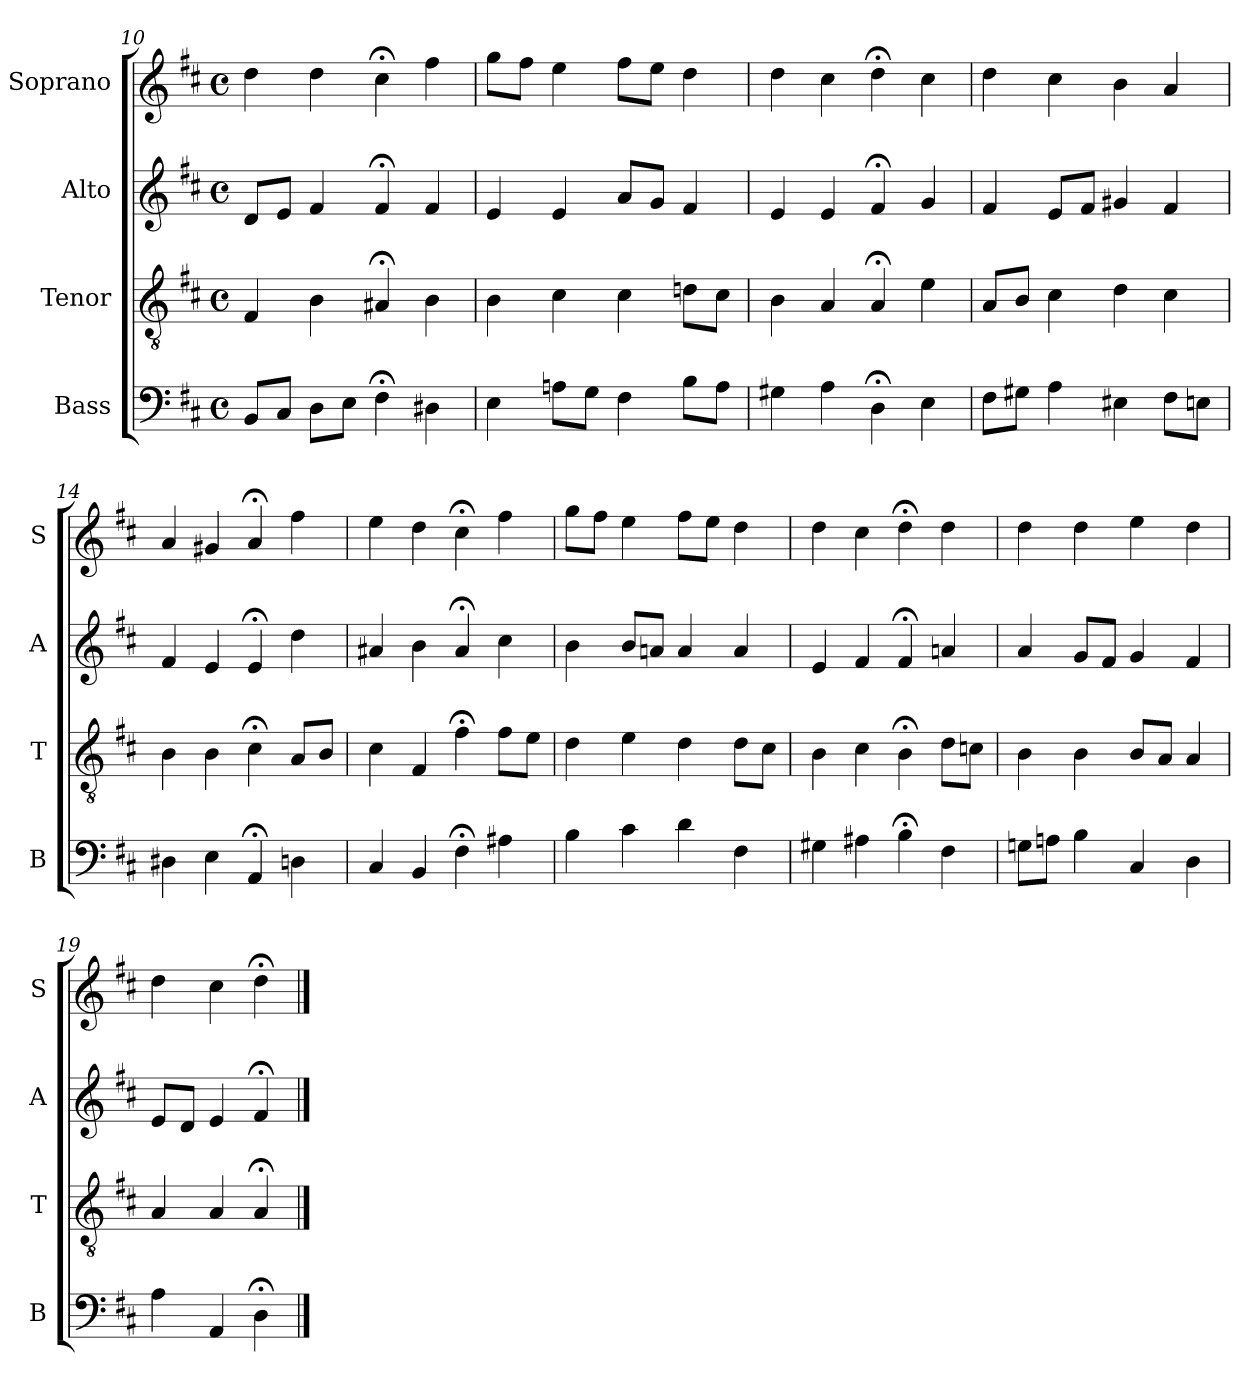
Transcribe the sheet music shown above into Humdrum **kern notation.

**kern	**kern	**kern	**kern
*part4	*part3	*part2	*part1
*staff4	*staff3	*staff2	*staff1
*I"Bass	*I"Tenor	*I"Alto	*I"Soprano
*I'B	*I'T	*I'A	*I'S
*clefF4	*clefGv2	*clefG2	*clefG2
*k[f#c#]	*k[f#c#]	*k[f#c#]	*k[f#c#]
*D:	*D:	*D:	*D:
*M4/4	*M4/4	*M4/4	*M4/4
*met(c)	*met(c)	*met(c)	*met(c)
=10	=10	=10	=10
8BBL	4F#	8dL	4dd
8C#J	.	8eJ	.
8DL	4B	4f#	4dd
8EJ	.	.	.
4F#;<	4A#X;<	4f#;<	4cc#;<
4D#X	4B	4f#	4ff#
=11	=11	=11	=11
4E	4B	4e	8ggL
.	.	.	8ff#J
8AnL	4c#	4e	4ee
8GJ	.	.	.
4F#	4c#	8aL	8ff#L
.	.	8gJ	8eeJ
8BL	8dnL	4f#	4dd
8AJ	8c#J	.	.
=12	=12	=12	=12
4G#X	4B	4e	4dd
4A	4A	4e	4cc#
4D;<	4A;<	4f#;<	4dd;<
4Ei	4ei	4gi	4cc#i
=13	=13	=13	=13
8F#L	8AL	4f#	4dd
8G#XJ	8BJ	.	.
4A	4c#	8eL	4cc#
.	.	8f#J	.
4E#X	4d	4g#X	4b
8F#L	4c#	4f#	4a
8EnJ	.	.	.
=14	=14	=14	=14
4D#X	4B	4f#	4a
4E	4B	4e	4g#X
4AA;<	4c#;<	4e;<	4a;<
4Dn	8AL	4dd	4ff#
.	8BJ	.	.
=15	=15	=15	=15
4C#i	4c#i	4a#Xi	4eei
4BB	4F#	4b	4dd
4F#;<	4f#;<	4a#;<	4cc#;<
4A#X	8f#L	4cc#	4ff#
.	8eJ	.	.
=16	=16	=16	=16
4B	4d	4b	8ggL
.	.	.	8ff#J
4c#	4e	8bL	4ee
.	.	8anJ	.
4d	4d	4a	8ff#L
.	.	.	8eeJ
4F#	8dL	4a	4dd
.	8c#J	.	.
=17	=17	=17	=17
4G#X	4B	4e	4dd
4A#X	4c#	4f#	4cc#
4B;<	4B;<	4f#;<	4dd;<
4F#	8dL	4an	4dd
.	8cnJ	.	.
=18	=18	=18	=18
8GnL	4B	4a	4dd
8AnJ	.	.	.
4B	4B	8gL	4dd
.	.	8f#J	.
4C#	8BL	4g	4ee
.	8AJ	.	.
4D	4A	4f#	4dd
=19	=19	=19	=19
4A	4A	8eL	4dd
.	.	8dJ	.
4AA	4A	4e	4cc#
4D;<	4A;<	4f#;<	4dd;<
==	==	==	==
*-	*-	*-	*-
